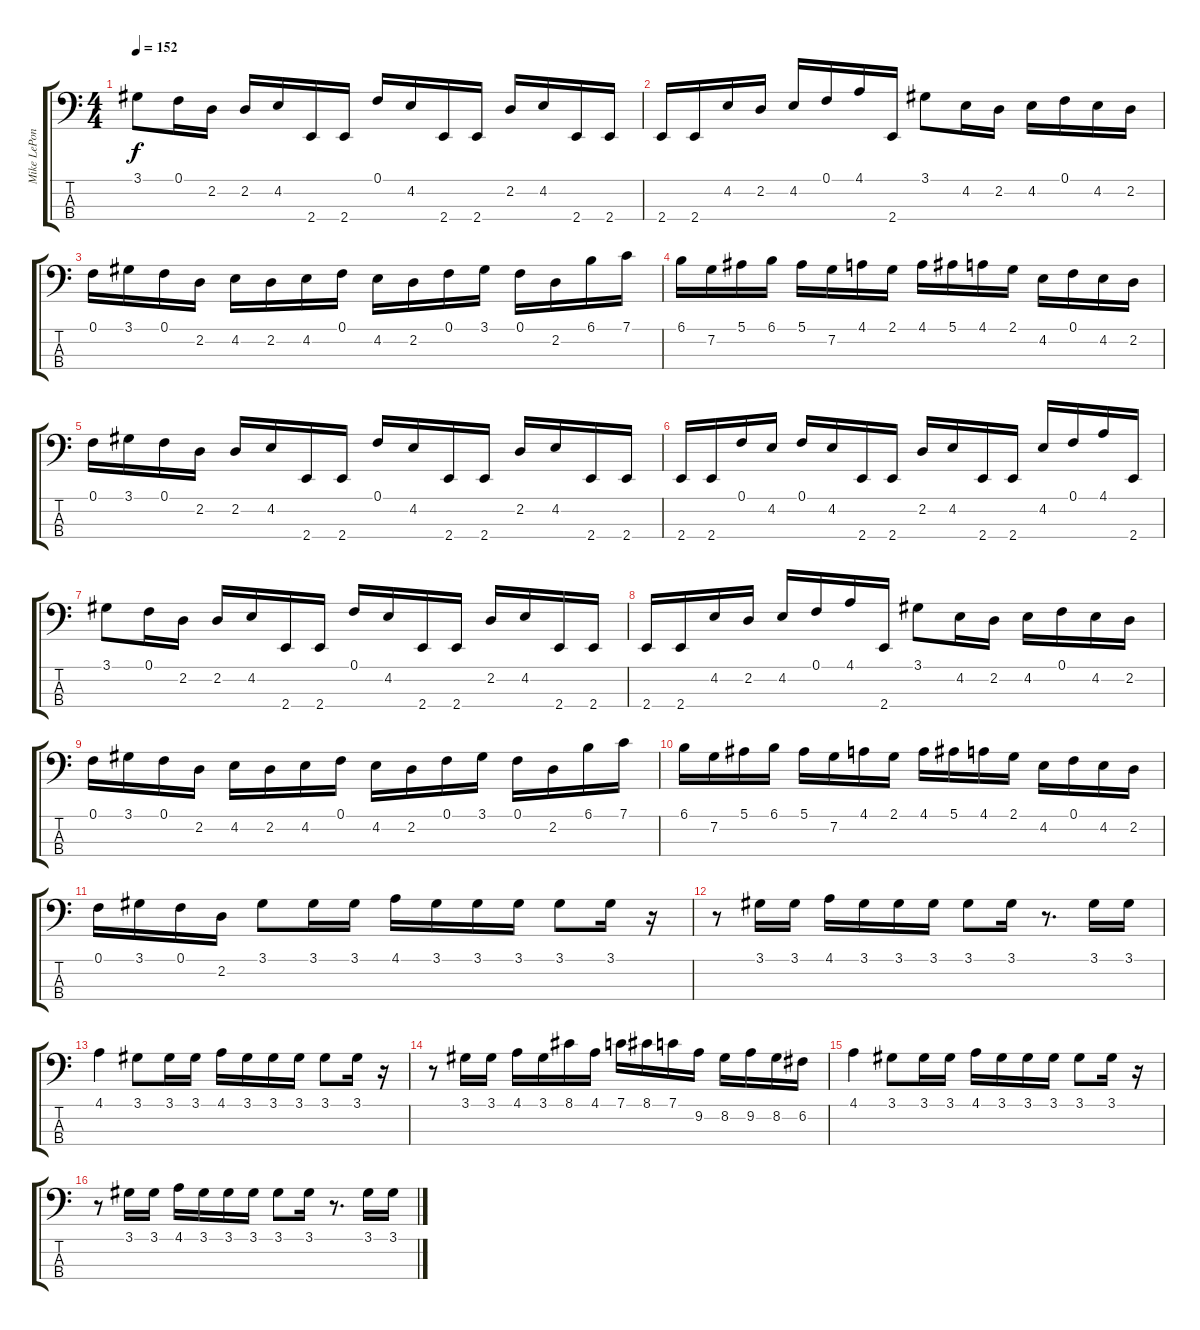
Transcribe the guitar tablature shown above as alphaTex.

\track ("Mike LePond" "Mike LePon") {instrument electricbassfinger}
\staff {score tabs}
\tuning (F2 C2 G1 D1) {hide}
\ts (4 4)
\tempo 152
\clef f4
\ks c
3.1.8{dy f} 0.1.16 2.2.16 2.2.16 4.2.16 2.4.16 2.4.16 0.1.16 4.2.16 2.4.16 2.4.16 2.2.16 4.2.16 2.4.16 2.4.16 |
2.4.16 2.4.16 4.2.16 2.2.16 4.2.16 0.1.16 4.1.16 2.4.16 3.1.8 4.2.16 2.2.16 4.2.16 0.1.16 4.2.16 2.2.16 |
0.1.16 3.1.16 0.1.16 2.2.16 4.2.16 2.2.16 4.2.16 0.1.16 4.2.16 2.2.16 0.1.16 3.1.16 0.1.16 2.2.16 6.1.16 7.1.16 |
6.1.16 7.2.16 5.1.16 6.1.16 5.1.16 7.2.16 4.1.16 2.1.16 4.1.16 5.1.16 4.1.16 2.1.16 4.2.16 0.1.16 4.2.16 2.2.16 |
0.1.16 3.1.16 0.1.16 2.2.16 2.2.16 4.2.16 2.4.16 2.4.16 0.1.16 4.2.16 2.4.16 2.4.16 2.2.16 4.2.16 2.4.16 2.4.16 |
2.4.16 2.4.16 0.1.16 4.2.16 0.1.16 4.2.16 2.4.16 2.4.16 2.2.16 4.2.16 2.4.16 2.4.16 4.2.16 0.1.16 4.1.16 2.4.16 |
3.1.8 0.1.16 2.2.16 2.2.16 4.2.16 2.4.16 2.4.16 0.1.16 4.2.16 2.4.16 2.4.16 2.2.16 4.2.16 2.4.16 2.4.16 |
2.4.16 2.4.16 4.2.16 2.2.16 4.2.16 0.1.16 4.1.16 2.4.16 3.1.8 4.2.16 2.2.16 4.2.16 0.1.16 4.2.16 2.2.16 |
0.1.16 3.1.16 0.1.16 2.2.16 4.2.16 2.2.16 4.2.16 0.1.16 4.2.16 2.2.16 0.1.16 3.1.16 0.1.16 2.2.16 6.1.16 7.1.16 |
6.1.16 7.2.16 5.1.16 6.1.16 5.1.16 7.2.16 4.1.16 2.1.16 4.1.16 5.1.16 4.1.16 2.1.16 4.2.16 0.1.16 4.2.16 2.2.16 |
0.1.16 3.1.16 0.1.16 2.2.16 3.1.8 3.1.16 3.1.16 4.1.16 3.1.16 3.1.16 3.1.16 3.1.8 3.1.16 r.16 |
r.8 3.1.16 3.1.16 4.1.16 3.1.16 3.1.16 3.1.16 3.1.8 3.1.16 r.8{d} 3.1.16 3.1.16 |
4.1.4 3.1.8 3.1.16 3.1.16 4.1.16 3.1.16 3.1.16 3.1.16 3.1.8 3.1.16 r.16 |
r.8 3.1.16 3.1.16 4.1.16 3.1.16 8.1.16 4.1.16 7.1.16 8.1.16 7.1.16 9.2.16 8.2.16 9.2.16 8.2.16 6.2.16 |
4.1.4 3.1.8 3.1.16 3.1.16 4.1.16 3.1.16 3.1.16 3.1.16 3.1.8 3.1.16 r.16 |
r.8 3.1.16 3.1.16 4.1.16 3.1.16 3.1.16 3.1.16 3.1.8 3.1.16 r.8{d} 3.1.16 3.1.16
